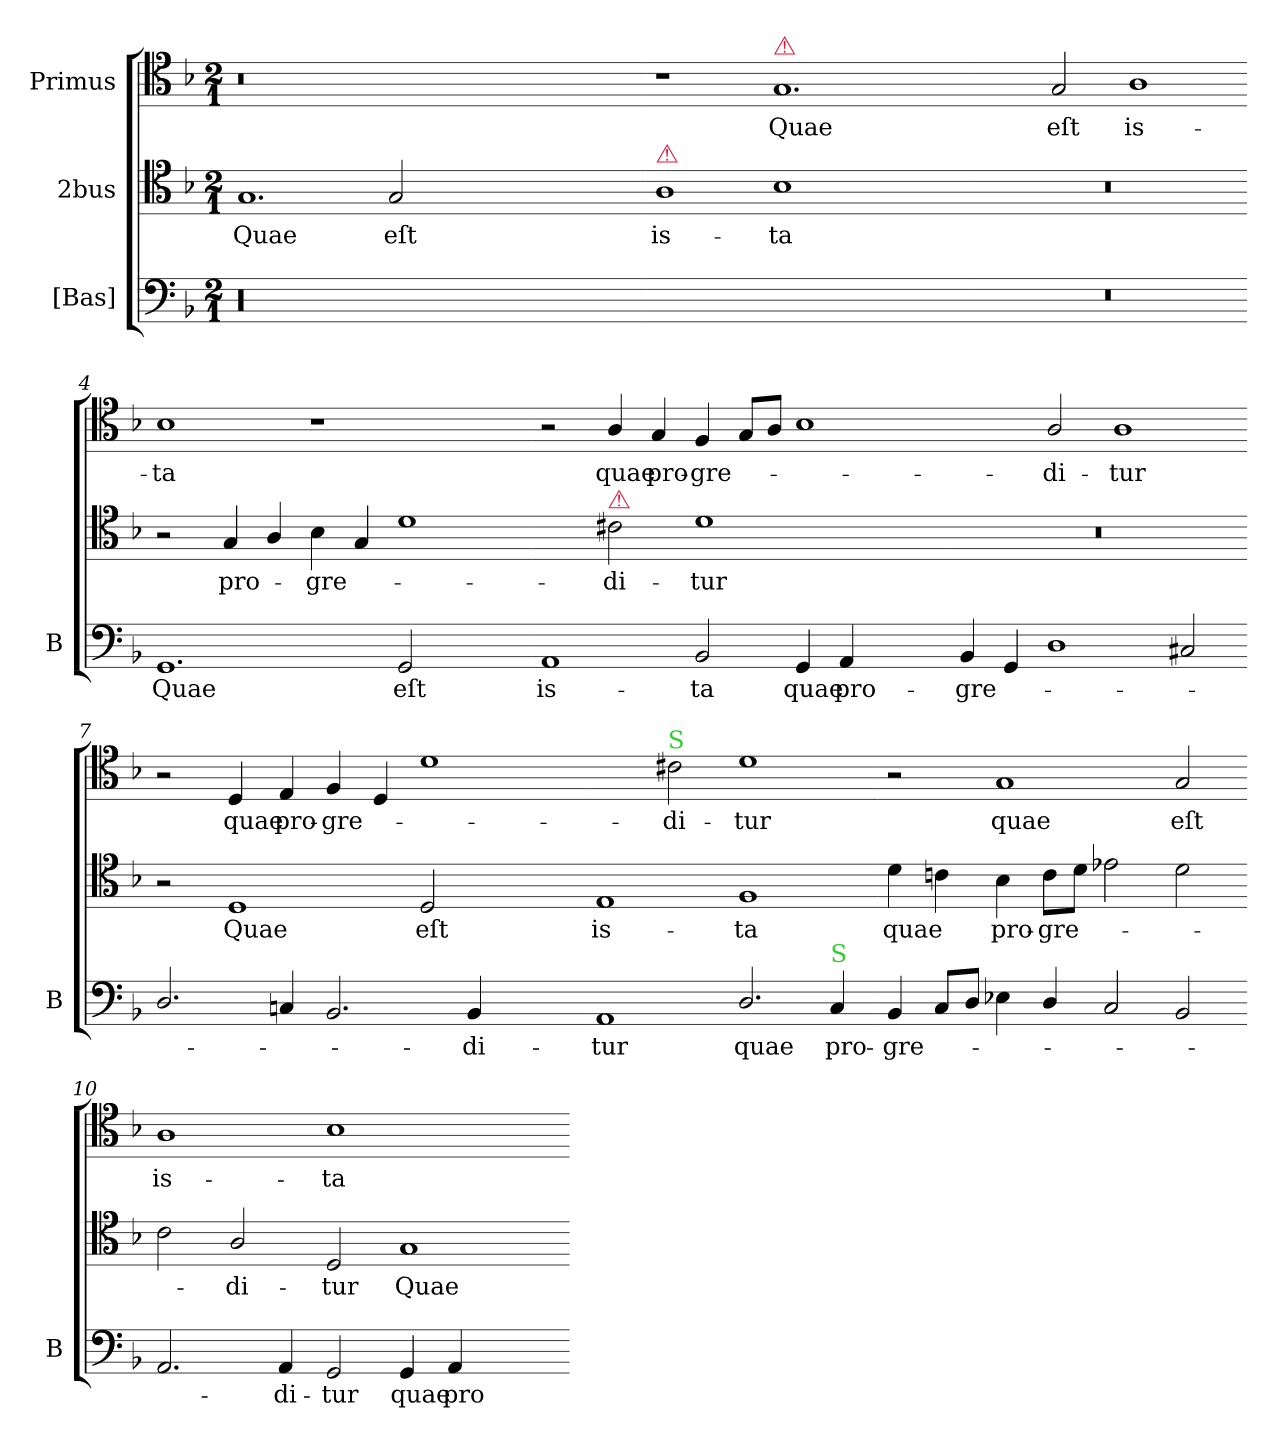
**kern	**text	**kern	**text	**kern	**text
*part3	*part3	*part2	*part2	*part1	*part1
*staff3	*staff3	*staff2	*staff2	*staff1	*staff1
*I"[Bas]	*	*I"2bus	*	*I"Primus	*
*I'B	*	*	*	*	*
*clefF4	*	*clefC4	*	*clefC4	*
*k[b-]	*	*k[b-]	*	*k[b-]	*
*M2/1	*	*M2/1	*	*M2/1	*
=1	=1	=1	=1	=1	=1
00r	.	1.G/	Quae	0r	.
.	.	2G/	eſt	.	.
.	.	0ryy	.	0ryy	.
=2-	=2-	=2-	=2-	=2-	=2-
!	!	!LO:TX:a:color=crimson:t=⚠	!	!	!
0ryy	.	1A\	is-	1r	.
!	!	!	!	!LO:TX:a:color=crimson:t=⚠	!
.	.	1B-\	-ta	1.G/	Quae
2ryy	.	2ryy	.	.	.
=3-	=3-	=3-	=3-	=3-	=3-
0r	.	0r	.	2ryy	.
.	.	.	.	2G/	eſt
.	.	.	.	1A\	is-
=4-	=4-	=4-	=4-	=4-	=4-
1.GG/	Quae	2r	.	1B-\	-ta
.	.	4G/	pro-	.	.
.	.	4A/	.	.	.
.	.	4B-\	-gre-	1r	.
.	.	4G/	.	.	.
2GG/	eſt	1d\	.	.	.
2ryy	.	.	.	2ryy	.
=5-	=5-	=5-	=5-	=5-	=5-
1AA/	is-	2ryy	.	2r	.
!	!	!LO:TX:a:color=crimson:t=⚠	!	!	!
.	.	2c#X\	-di-	4A/	quae
.	.	.	.	4G/	pro-
2BB-/	-ta	1d\	-tur	4F/	-gre-
.	.	.	.	8G/L	.
.	.	.	.	8A/J	.
4GG/	quae	.	.	1B-\	.
4AA/	pro-	.	.	.	.
2ryy	.	2ryy	.	.	.
=6-	=6-	=6-	=6-	=6-	=6-
4BB-/	-gre-	0r	.	2ryy	.
4GG/	.	.	.	.	.
1D\	.	.	.	2A/	-di-
.	.	.	.	1A\	-tur
2C#X/	.	.	.	.	.
=7-	=7-	=7-	=7-	=7-	=7-
2.D/	.	2r	.	2r	.
.	.	1D/	Quae	4D/	quae
4Cn/	.	.	.	4E/	pro-
2.BB-/	.	.	.	4F/	-gre-
.	.	.	.	4D/	.
.	.	2D/	eſt	1d\	.
4BB-/	-di-	.	.	.	.
2ryy	.	2ryy	.	.	.
=8-	=8-	=8-	=8-	=8-	=8-
1AA/	-tur	1E/	is-	2ryy	.
!	!	!	!	!LO:TX:a:color=limegreen:t=S	!
.	.	.	.	2c#X\	-di-
2.D/	quae	1F/	-ta	1d\	-tur
!LO:TX:a:color=limegreen:t=S	!	!	!	!	!
4C/	pro-	.	.	.	.
=9-	=9-	=9-	=9-	=9-	=9-
4BB-/	-gre-	4d\	quae	2r	.
8C/L	.	4cn\	.	.	.
8D/J	.	.	.	.	.
4E-X\	.	4B-\	pro-	1G/	quae
4D/	.	8c\L	-gre-	.	.
.	.	8d\J	.	.	.
2C/	.	2e-X\	.	.	.
2BB-/	.	2d\	.	2G/	eſt
=10-	=10-	=10-	=10-	=10-	=10-
2.AA/	.	2c\	.	1A\	is-
.	.	2A/	-di-	.	.
4AA/	-di-	.	.	.	.
2GG/	-tur	2D/	-tur	1B-\	-ta
4GG/	quae	1G/	Quae	.	.
4AA/	pro-	.	.	.	.
2ryy	.	.	.	2ryy	.
=-	=-	=-	=-	=-	=-
*-	*-	*-	*-	*-	*-
